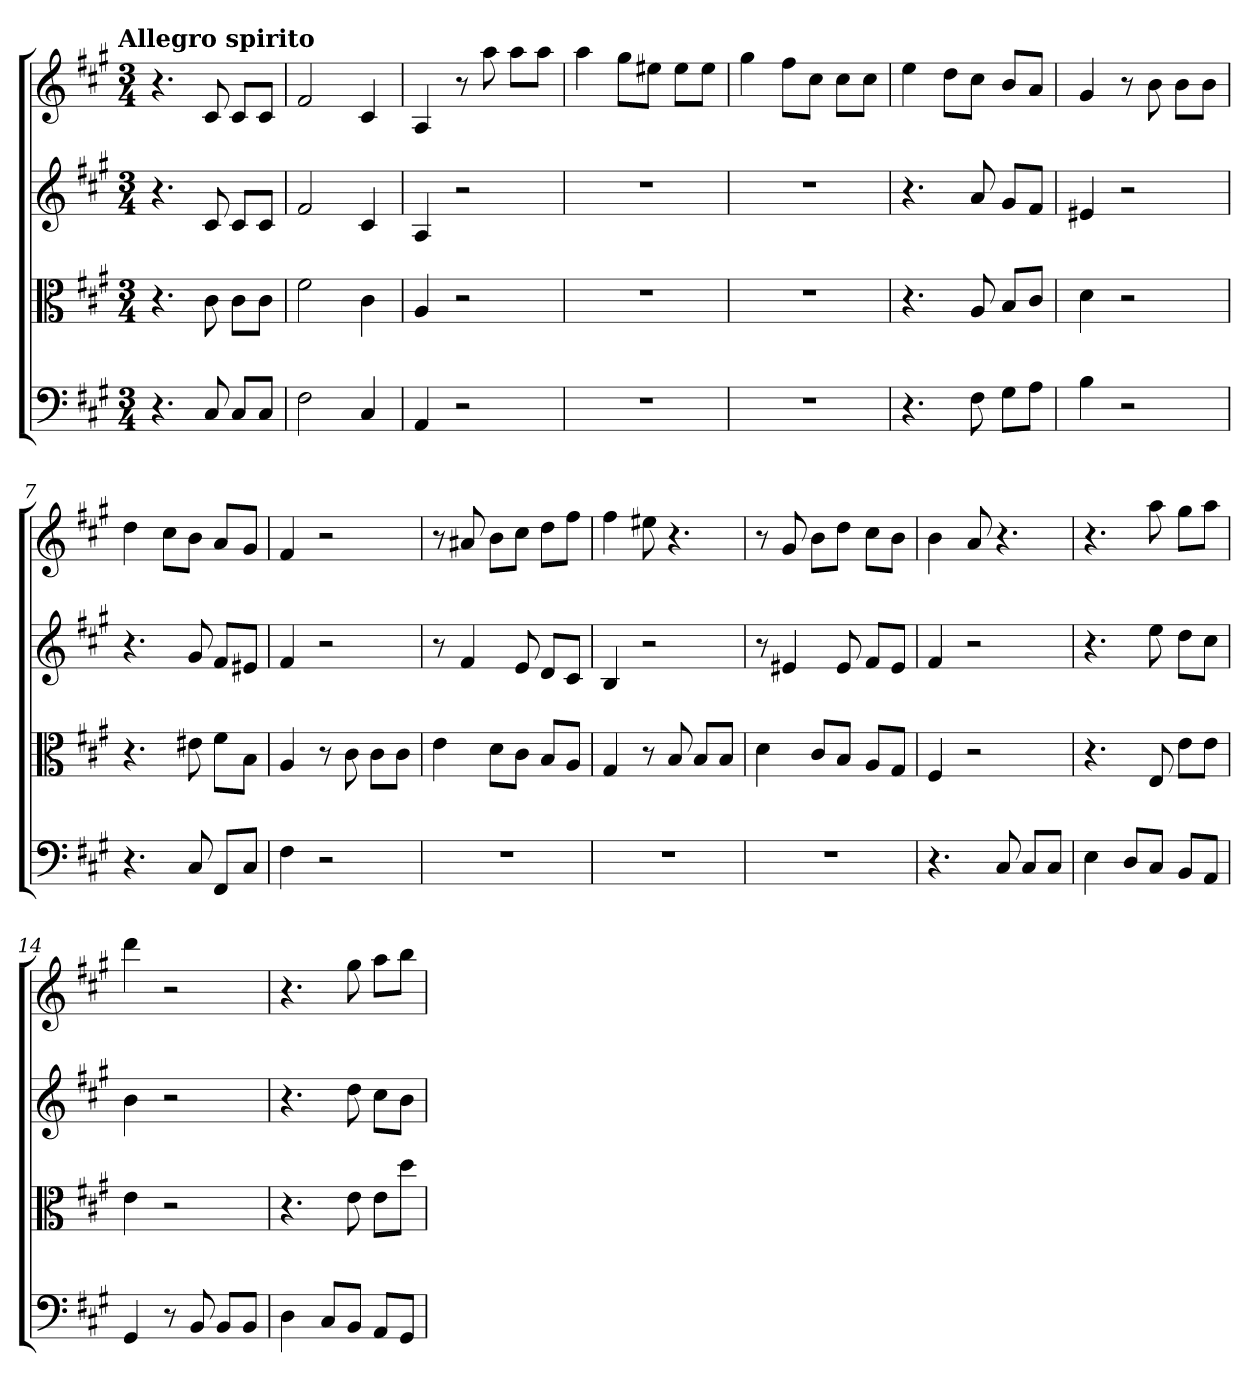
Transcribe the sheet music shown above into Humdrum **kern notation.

**kern	**kern	**kern	**kern
*part4	*part3	*part2	*part1
*staff4	*staff3	*staff2	*staff1
*clefF4	*clefC3	*	*
*k[f#c#g#]	*k[f#c#g#]	*k[f#c#g#]	*k[f#c#g#]
*f#:	*f#:	*f#:	*f#:
!!LO:TX:omd:t=Allegro spirito
*M3/4	*M3/4	*M3/4	*M3/4
*MM132	*MM132	*MM132	*MM132
=	=	=	=
4.r	4.r	4.r	4.r
8C#	8c#	8c#	8c#
8C#/L	8c#\L	8c#L	8c#L
8C#/J	8c#\J	8c#J	8c#J
=1	=1	=1	=1
2F#	2f#	2f#	2f#
4C#	4c#	4c#	4c#
=2	=2	=2	=2
4AA	4A	4A	4A
2r	2r	2r	8r
.	.	.	8aa
.	.	.	8aaL
.	.	.	8aaJ
=3	=3	=3	=3
2.r	2.r	2.r	4aa
.	.	.	8gg#L
.	.	.	8ee#XJ
.	.	.	8ee#L
.	.	.	8ee#J
=4	=4	=4	=4
2.r	2.r	2.r	4gg#
.	.	.	8ff#L
.	.	.	8cc#J
.	.	.	8cc#L
.	.	.	8cc#J
=5	=5	=5	=5
4.r	4.r	4.r	4ee
.	.	.	8ddL
8F#	8A	8a	8cc#J
8G#\L	8B/L	8g#L	8bL
8A\J	8c#/J	8f#J	8aJ
=6	=6	=6	=6
4B	4d	4e#X	4g#
2r	2r	2r	8r
.	.	.	8b
.	.	.	8bL
.	.	.	8bJ
=7	=7	=7	=7
4.r	4.r	4.r	4dd
.	.	.	8cc#L
8C#	8e#X	8g#	8bJ
8FF#/L	8f#\L	8f#L	8aL
8C#/J	8B\J	8e#XJ	8g#J
=8	=8	=8	=8
4F#	4A	4f#	4f#
2r	8r	2r	2r
.	8c#	.	.
.	8c#\L	.	.
.	8c#\J	.	.
=9	=9	=9	=9
2.r	4e	8r	8r
.	.	4f#	8a#X
.	8d\L	.	8bL
.	8c#\J	8e	8cc#J
.	8B/L	8dL	8ddL
.	8A/J	8c#J	8ff#J
=10	=10	=10	=10
2.r	4G#	4B	4ff#
.	8r	2r	8ee#X
.	8B	.	4.r
.	8B/L	.	.
.	8B/J	.	.
=11	=11	=11	=11
2.r	4d	8r	8r
.	.	4e#X	8g#
.	8c#/L	.	8bL
.	8B/J	8e#	8ddJ
.	8A/L	8f#L	8cc#L
.	8G#/J	8e#J	8bJ
=12	=12	=12	=12
4.r	4F#	4f#	4b
.	2r	2r	8a
8C#	.	.	4.r
8C#/L	.	.	.
8C#/J	.	.	.
=13	=13	=13	=13
4E	4.r	4.r	4.r
8D/L	.	.	.
8C#/J	8E	8ee	8aa
8BB/L	8e\L	8ddL	8gg#L
8AA/J	8e\J	8cc#J	8aaJ
=14	=14	=14	=14
4GG#	4e	4b	4ddd
8r	2r	2r	2r
8BB	.	.	.
8BB/L	.	.	.
8BB/J	.	.	.
=15	=15	=15	=15
4D	4.r	4.r	4.r
8C#/L	.	.	.
8BB/J	8e	8dd	8gg#
8AA/L	8e\L	8cc#L	8aaL
8GG#/J	8dd\J	8bJ	8bbJ
=	=	=	=
*-	*-	*-	*-
